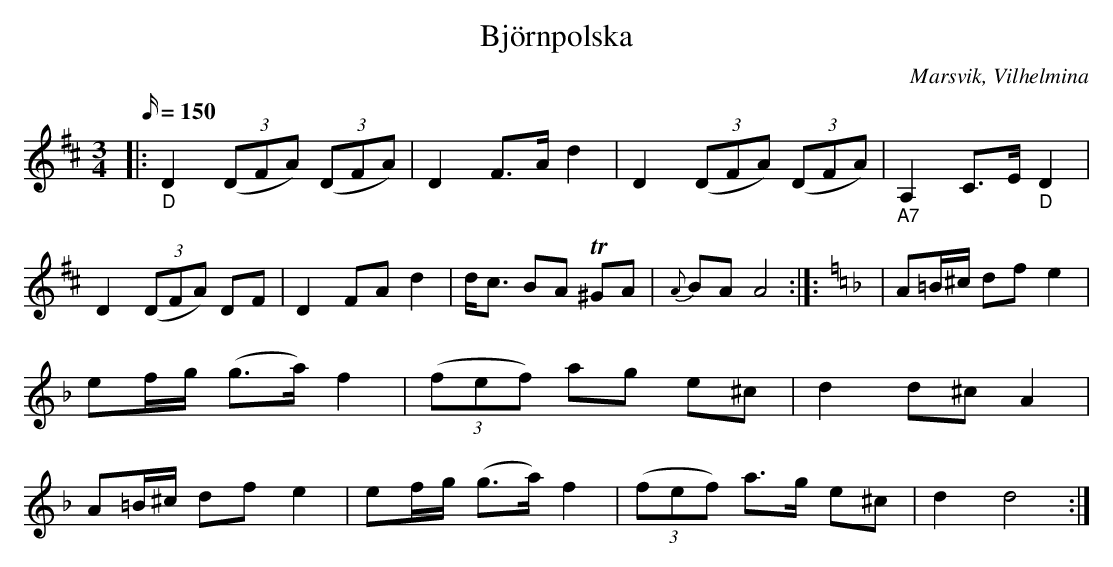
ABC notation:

X:1
T:Björnpolska
O:Marsvik, Vilhelmina
M:3/4
L:1/16
Q:150
K:D
|:"_D" D4 ((3D2F2A2) ((3D2F2A2) | D4 F3A1 d4 | D4 ((3D2F2A2) ((3D2F2A2) | "_A7" A,4 C3E1 "_D"D4 | D4 ((3D2F2A2) D2F2 | D4 F2A2 d4 | dc3 B2A2 T^G2A2 |{A} B2A2 A8   :|]: [K:Dm] | A2=B^c d2f2 e4 | e2fg (g3a) f4 | ((3f2e2f2) a2g2 e2^c2 | d4 d2^c2 A4 | A2=B^c d2f2 e4 | e2fg (g3a) f4 | ((3f2e2f2) a3g e2^c2 | d4 d8 :|
